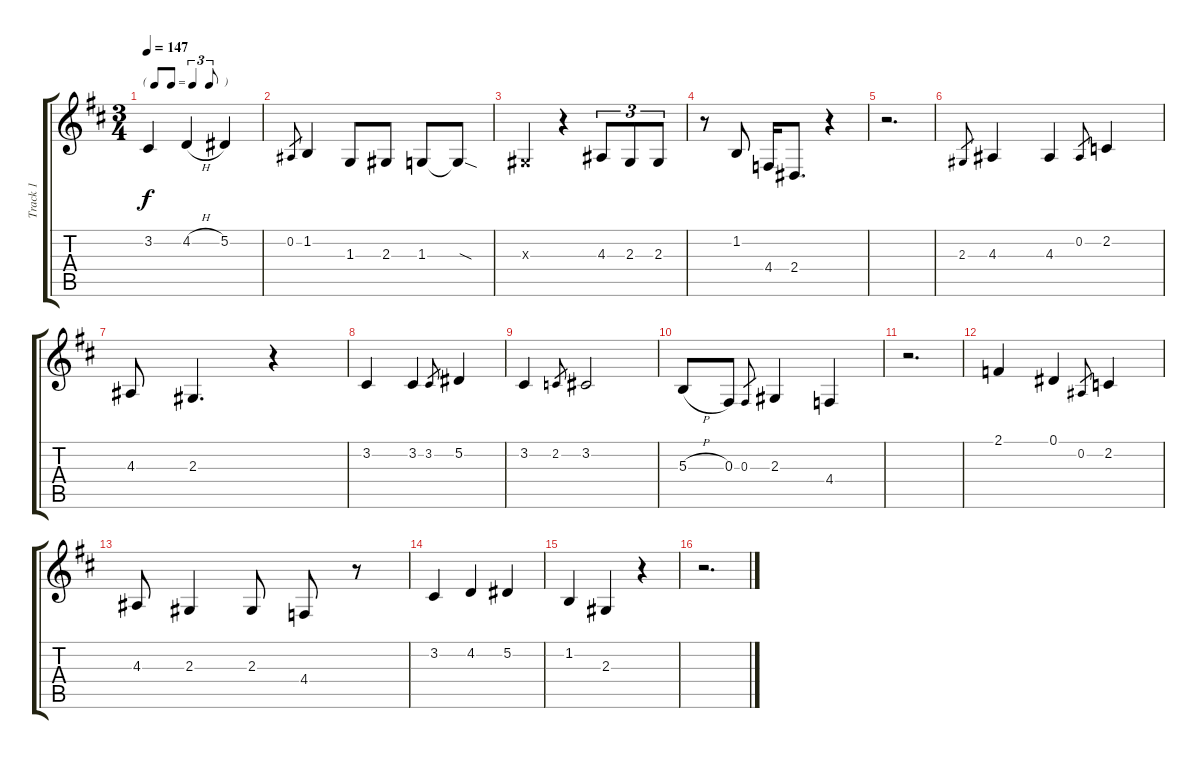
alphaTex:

\track ("Track 1" "Track 1") {instrument tenorsax}
\staff {score tabs}
\tuning (Eb4 Bb3 Gb3 Db3 Ab2 Eb2) {hide}
\ts (3 4)
\tf triplet8th
\tempo 147
\clef g2
\ks d
3.2.4{dy f} 4.2{h}.4 5.2.4 |
0.2.8{gr} 1.2.4 1.3.8 2.3.8 1.3.8 1.3{sod t}.8 |
2.3{x}.4 r.4 4.3.8{tu (3 2)} 2.3.8{tu (3 2)} 2.3.8{tu (3 2)} |
r.8 1.2.8 4.4.16 2.4.8{d} r.4 |
r.2{d} |
2.3.8{gr} 4.3.4 4.3.4 0.2.8{gr} 2.2.4 |
4.3.8 2.3.4{d} r.4 |
3.2.4 3.2.4 3.2.8{gr} 5.2.4 |
3.2.4 2.2.8{gr} 3.2.2 |
5.3{h}.8 0.3.8 0.3.8{gr} 2.3.4 4.4.4 |
r.2{d} |
2.1.4 0.1.4 0.2.8{gr} 2.2.4 |
4.3.8 2.3.4 2.3.8 4.4.8 r.8 |
3.2.4 4.2.4 5.2.4 |
1.2.4 2.3.4 r.4 |
r.2{d}
